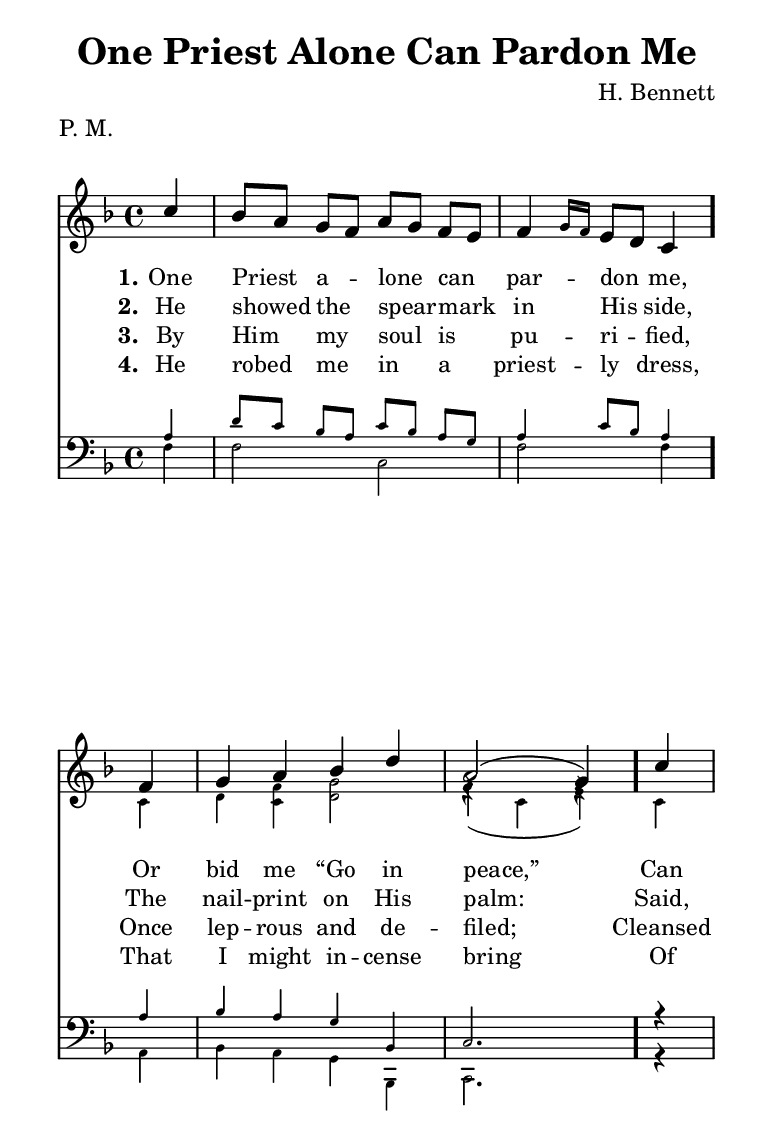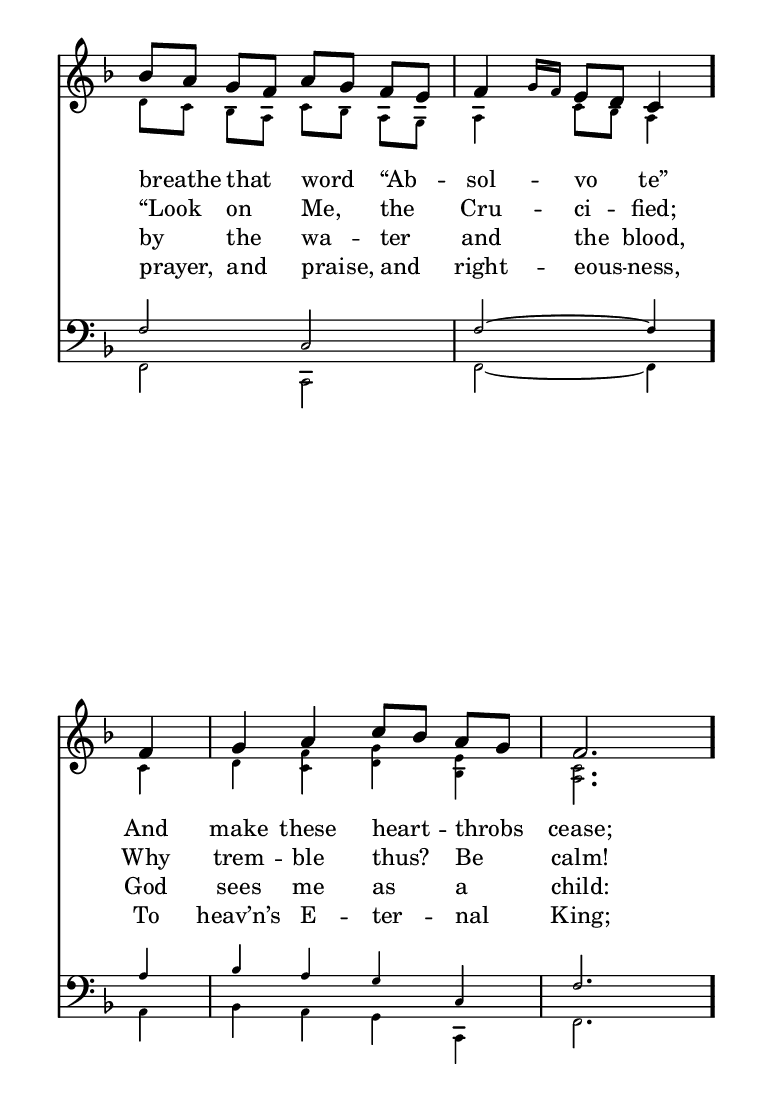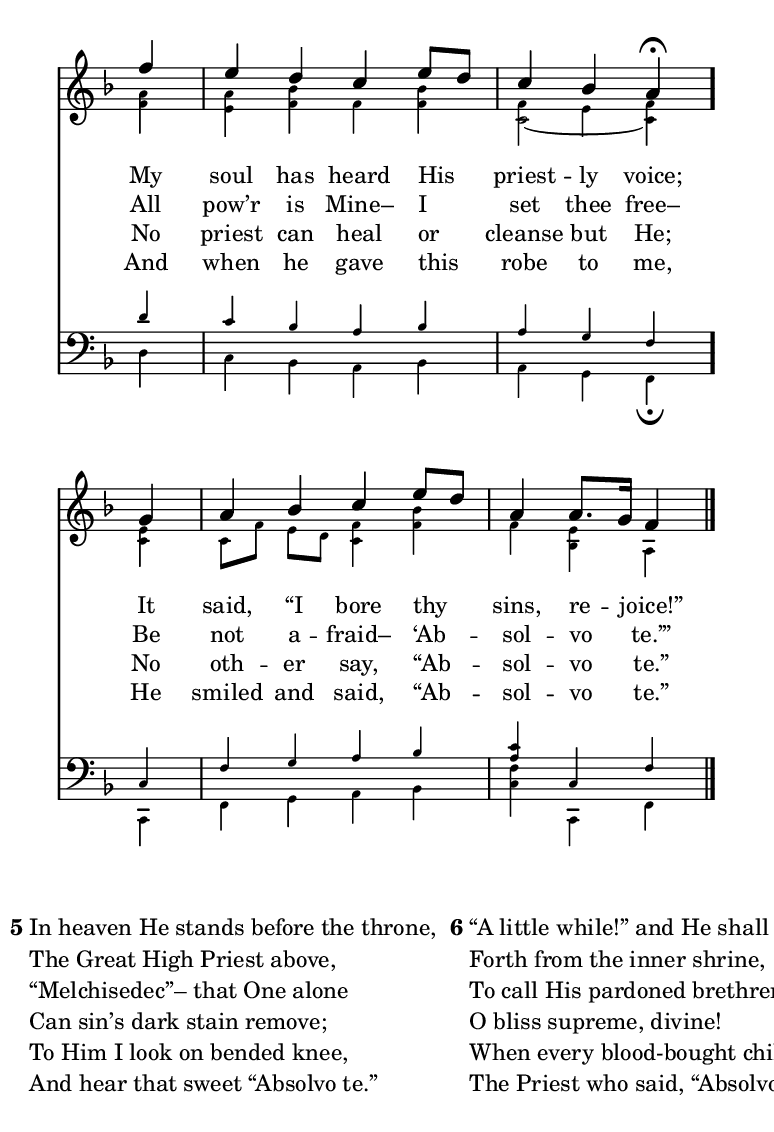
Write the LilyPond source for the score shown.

\include "common/global.ily"
\paper {
  \include "common/paper.ily"
  ragged-last-bottom = ##t
}

\header{
  hymnnumber = "244"
  title = "One Priest Alone Can Pardon Me"
  tunename = ""
  meter = "P. M."
  poet = ""
  composer = "H. Bennett"
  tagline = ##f
}

ta = { \tempo 4=80 }
tb = { \tempo 4=40 }

global = {
  \include "common/overrides.ily"
  \override Staff.TimeSignature.style = #'()
  \time 4/4
  \override Score.MetronomeMark.transparent = ##t % hide all fermata changes too
  \ta
  \key f \major
  \partial 4
  \autoBeamOff
}

notesSoprano = {
\global
\relative c'' {

  c4 | bes8[ a] g[ f] a[ g] f[ e] | f4 \grace { g16[ f] } e8[ d] c4
  f4 | g a bes d | a2( g4)
  \eogbreak
  c4 | bes8[ a] g[ f] a[ g] f[ e] | f4 \grace { g16[ f] } e8[ d] c4
  f4 | g a c8[ bes] a[ g] | f2.
  \eogbreak
  f'4 | e d c e8[ d] | c4 bes \tb a\fermata \ta
  g4 | a bes c e8[ d] | a4 a8.[ g16] f4

  \bar "|."

}
}

notesAlto = {
\global
\override NoteHead.font-size = #-4
\relative e' {

  s4 | s1 | s2.
  c4 | d4 <f c>4 <g d>2 | << { f2( e4) } { r4 c r } >> % TODO original has d2
  c4 | d8[ c] bes[ a] c[ bes] a[ g] | a4 c8[ bes] a4
  c4 | d4 <f c>4 <g d> <e bes> | <c a>2. % TODO original has d2
  <a' f>4 | <a e> <bes f> f <bes f> | << { f4 e f } { c2 ~ c4 } >>
  <e c>4 | c8[ f] e[ d] <f c>4 <bes f>4 | f <e bes>4 a,

}
}

notesTenor = {
\global
\override NoteHead.font-size = #-4
\relative a {

  a4 | d8[ c] bes[ a] c[ bes] a[ g] | a4 c8[ bes] a4
  a4 | bes4 a g bes, | c2.
  r4 | f2 c | f2 ~ f4
  a4 | bes a g c, | f2.
  d'4 | c bes a bes | a g f
  c4 | f g a bes | <c a> c, f

}
}

notesBass = {
\global
\override NoteHead.font-size = #-4
\relative f {

  f4 | f2 c | f f4
  a,4 | bes a g bes, | c2.
  r4 | f2 c | f2 ~ f4
  a4 | bes a g c, | f2.
  d'4 | c bes a bes | a g f\fermata
  c4 | f g a bes | <f' c> c, f

}
}

wordsA = \lyricmode {
\set stanza = "1."

One Priest a -- lone can par -- don me, \bar "."
Or bid me “Go in peace,” \bar "."
Can breathe that word “Ab -- sol -- vo te” \bar "."
And make these heart -- throbs cease; \bar "."
My soul has heard His priest -- ly voice; \bar "."
It said, “I bore thy sins, re -- joice!” \bar "."

}

wordsB = \lyricmode {
\set stanza = "2."

He showed the spear -- mark in His side,
The nail -- print on His palm:
Said, “Look on Me, the Cru -- ci -- fied;
Why trem -- ble thus? Be calm!
All pow’r is Mine– I set thee free–
Be not a -- fraid– ‘Ab -- sol -- vo te.’”

}

wordsC = \lyricmode {
\set stanza = "3."

By Him my soul is pu -- ri -- fied,
Once lep -- rous and de -- filed;
Cleansed by the wa -- ter and the blood,
God sees me as a child:
No priest can heal or cleanse but He;
No oth -- er say, “Ab -- sol -- vo te.”

}

wordsD = \lyricmode {
\set stanza = "4."

He robed me in a priest -- ly dress,
That I might in -- cense bring
Of prayer, and praise, and right -- eous -- ness,
To heav’n’s E -- ter -- nal King;
And when he gave this robe to me,
He smiled and said, “Ab -- sol -- vo te.”

}

wordsE = \markuplist {

\line { In heaven He stands before the throne, }
\line { The Great High Priest above, }
\line { “Melchisedec”– that One alone }
\line { Can sin’s dark stain remove; }
\line { To Him I look on bended knee, }
\line { And hear that sweet “Absolvo te.” }

}

wordsF = \markuplist {

\line { “A little while!” and He shall come }
\line { Forth from the inner shrine, }
\line { To call His pardoned brethren home: }
\line { O bliss supreme, divine! }
\line { When every blood-bought child shall see }
\line { The Priest who said, “Absolvo te.” }

}

\score {
  \context ChoirStaff <<
    \context Staff = upper <<
      \set ChoirStaff.systemStartDelimiter = #'SystemStartBar
      \context Voice  = sopranos { \voiceOne << \notesSoprano >> }
      \context Voice  = altos { \voiceTwo << \notesAlto >> }
      \context Lyrics = one   \lyricsto sopranos \wordsA
      \context Lyrics = two   \lyricsto sopranos \wordsB
      \context Lyrics = three \lyricsto sopranos \wordsC
      \context Lyrics = four  \lyricsto sopranos \wordsD
    >>
    \context Staff = men <<
      \clef bass
      \context Voice  = tenors { \voiceOne << \notesTenor >> }
      \context Voice  = basses { \voiceTwo << \notesBass >> }
    >>
  >>
  \layout {
    \include "common/layout.ily"
  }
  \midi{
    \include "common/midi.ily"
  }
}

\noPageBreak

\markup { \fill-line {
  \hspace #0.1
  \line{ \bold 5 \column { \wordsE } }
  \hspace #0.1
  \line{ \bold 6 \column { \wordsF } }
  \hspace #0.1
} }

\version "2.18.2"  % necessary for upgrading to future LilyPond versions.

% vi:set et ts=2 sw=2 ai nocindent syntax=lilypond:
